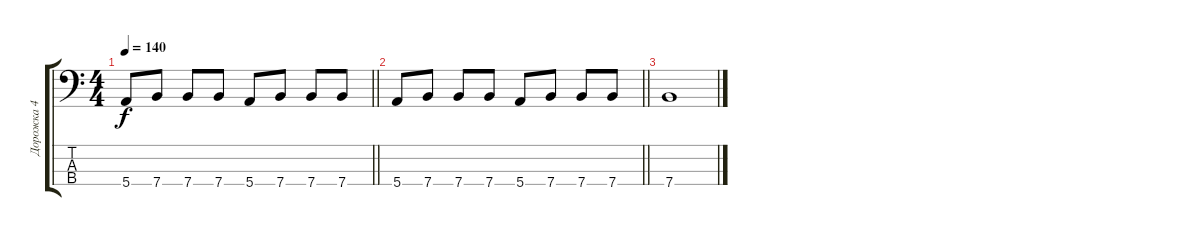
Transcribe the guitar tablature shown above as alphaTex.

\track ("Дорожка 4" "Дорожка 4") {instrument electricbassfinger}
\staff {score tabs}
\tuning (G2 D2 A1 E1) {hide}
\ts (4 4)
\tempo 140
\clef f4
\barLineRight lightlight
\ks c
5.4.8{dy f} 7.4.8 7.4.8 7.4.8 5.4.8 7.4.8 7.4.8 7.4.8 |
\barLineRight lightlight
5.4.8 7.4.8 7.4.8 7.4.8 5.4.8 7.4.8 7.4.8 7.4.8 |
7.4.1
